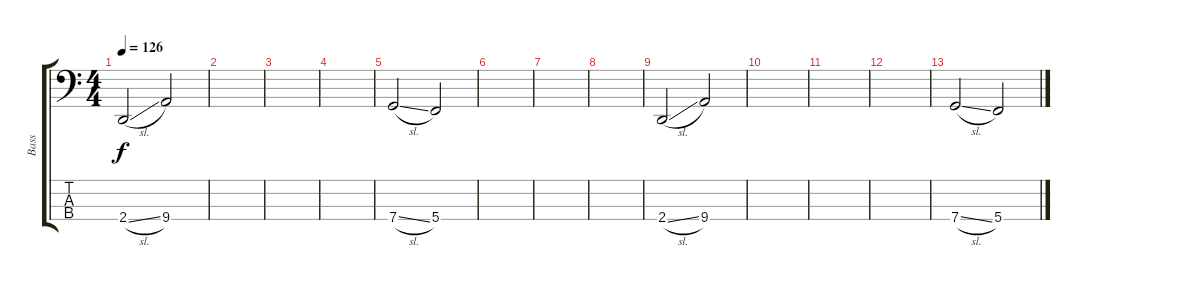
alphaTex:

\track ("Bass" "Bass") {instrument electricbassfinger}
\staff {score tabs}
\tuning (F2 C2 G1 C1) {hide}
\ts (4 4)
\tempo 126
\clef f4
\ks c
2.4{sl}.2{dy f} 9.4.2 |
|
|
|
7.4{sl}.2 5.4.2 |
|
|
|
2.4{sl}.2 9.4.2 |
|
|
|
7.4{sl}.2 5.4.2
